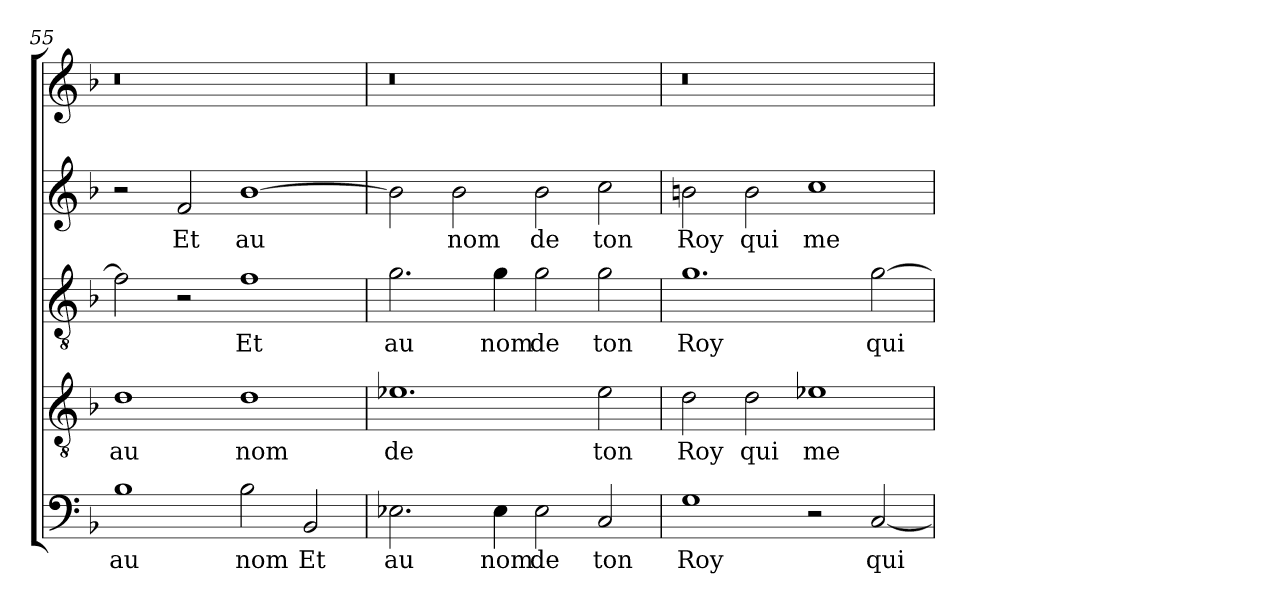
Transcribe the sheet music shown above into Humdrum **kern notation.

**kern	**text	**kern	**text	**kern	**text	**kern	**text	**kern
*part5	*part5	*part4	*part4	*part3	*part3	*part2	*part2	*part1
*staff5	*staff5	*staff4	*staff4	*staff3	*staff3	*staff2	*staff2	*staff1
*clefF4	*	*clefGv2	*	*clefGv2	*	*clefG2	*	*clefG2
*k[b-]	*	*k[b-]	*	*k[b-]	*	*k[b-]	*	*k[b-]
=55	=55	=55	=55	=55	=55	=55	=55	=55
1B-	au	1d	au	2f]	.	2r	.	0r
.	.	.	.	2r	.	2f	Et	.
2B-	nom	1d	nom	1f	Et	[1b-	au	.
2BB-	Et	.	.	.	.	.	.	.
=56	=56	=56	=56	=56	=56	=56	=56	=56
2.E-X	au	1.e-X	de	2.g	au	2b-]	.	0r
.	.	.	.	.	.	2b-	nom	.
4E-	nom	.	.	4g	nom	.	.	.
2E-	de	.	.	2g	de	2b-	de	.
2C	ton	2e-	ton	2g	ton	2cc	ton	.
!!LO:LB:g=z
=57	=57	=57	=57	=57	=57	=57	=57	=57
1G	Roy	2d	Roy	1.g	Roy	2bn	Roy	0r
.	.	2d	qui	.	.	2b	qui	.
2r	.	1e-X	me	.	.	1cc	me	.
[2C	qui	.	.	[2g	qui	.	.	.
=	=	=	=	=	=	=	=	=
*-	*-	*-	*-	*-	*-	*-	*-	*-
